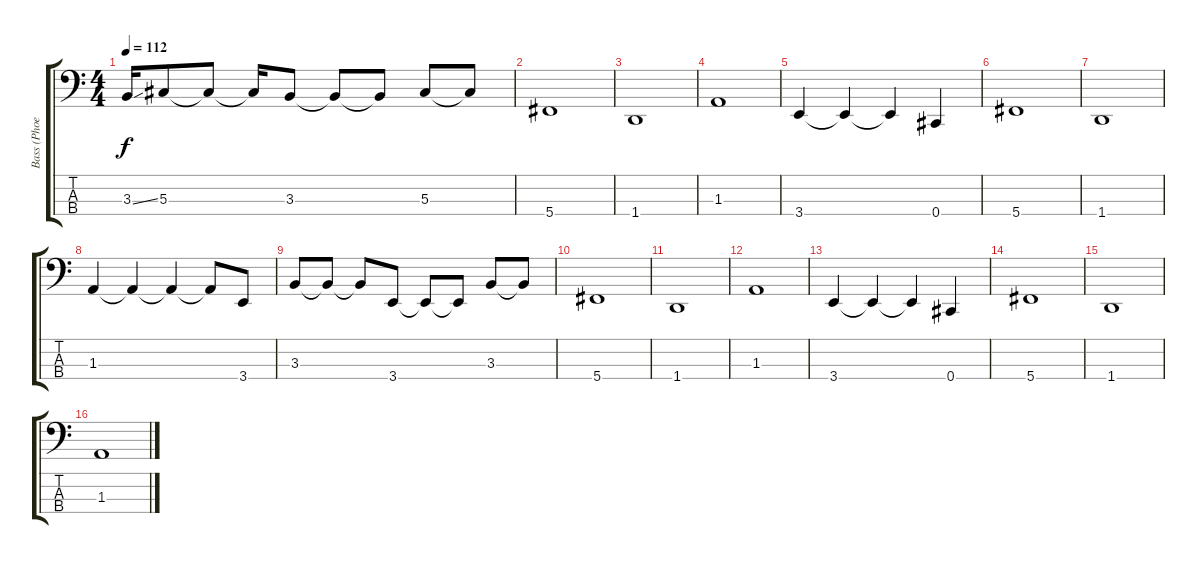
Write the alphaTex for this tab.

\track ("Bass (Phoenix)" "Bass (Phoe") {instrument electricbassfinger}
\staff {score tabs}
\tuning (Gb2 Db2 Ab1 Db1) {hide}
\ts (4 4)
\tempo 112
\clef f4
\ks c
3.3{ss}.16{dy f} 5.3.8 5.3{t}.8 5.3{t}.16 3.3.8 3.3{t}.8 3.3{t}.8 5.3.8 5.3{t}.8 |
5.4.1 |
1.4.1 |
1.3.1 |
3.4.4 3.4{t}.4 3.4{t}.4 0.4.4 |
5.4.1 |
1.4.1 |
1.3.4 1.3{t}.4 1.3{t}.4 1.3{t}.8 3.4.8 |
3.3.8 3.3{t}.8 3.3{t}.8 3.4.8 3.4{t}.8 3.4{t}.8 3.3.8 3.3{t}.8 |
5.4.1 |
1.4.1 |
1.3.1 |
3.4.4 3.4{t}.4 3.4{t}.4 0.4.4 |
5.4.1 |
1.4.1 |
1.3.1
